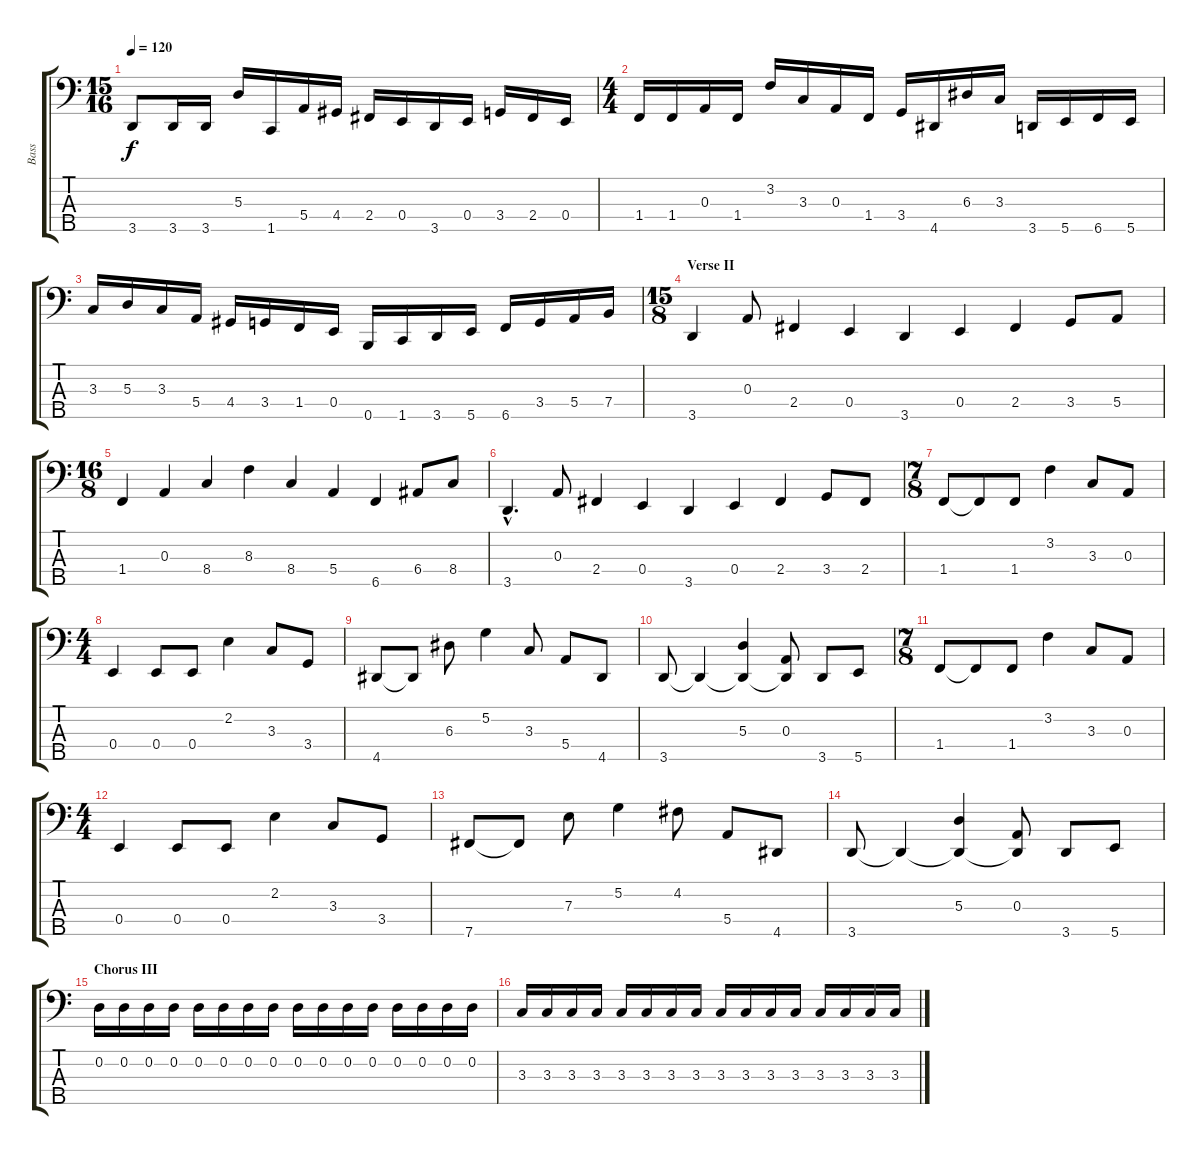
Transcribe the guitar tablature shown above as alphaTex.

\track ("Bass" "Bass") {instrument electricbassfinger}
\staff {score tabs}
\tuning (G2 D2 A1 E1 B0) {hide}
\ts (15 16)
\tempo 120
\clef f4
\ks c
3.5.8{dy f} 3.5.16 3.5.16 5.3.16 1.5.16 5.4.16 4.4.16 2.4.16 0.4.16 3.5.16 0.4.16 3.4.16 2.4.16 0.4.16 |
\ts (4 4)
1.4.16 1.4.16 0.3.16 1.4.16 3.2.16 3.3.16 0.3.16 1.4.16 3.4.16 4.5.16 6.3.16 3.3.16 3.5.16 5.5.16 6.5.16 5.5.16 |
3.3.16 5.3.16 3.3.16 5.4.16 4.4.16 3.4.16 1.4.16 0.4.16 0.5.16 1.5.16 3.5.16 5.5.16 6.5.16 3.4.16 5.4.16 7.4.16 |
\ts (15 8)
\section ("" "Verse II")
3.5.4{instrument electricbassfinger} 0.3.8 2.4.4 0.4.4 3.5.4 0.4.4 2.4.4 3.4.8 5.4.8 |
\ts (16 8)
1.4.4 0.3.4 8.4.4 8.3.4 8.4.4 5.4.4 6.5.4 6.4.8 8.4.8 |
3.5{hac}.4{d} 0.3.8 2.4.4 0.4.4 3.5.4 0.4.4 2.4.4 3.4.8 2.4.8 |
\ts (7 8)
1.4.8 1.4{t}.8 1.4.8 3.2.4 3.3.8 0.3.8 |
\ts (4 4)
0.4.4 0.4.8 0.4.8 2.2.4 3.3.8 3.4.8 |
4.5.8 4.5{t}.8 6.3.8 5.2.4 3.3.8 5.4.8 4.5.8 |
3.5.8 3.5{t}.4 (5.3 3.5{t}).4 (0.3 3.5{t}).8 3.5.8 5.5.8 |
\ts (7 8)
1.4.8 1.4{t}.8 1.4.8 3.2.4 3.3.8 0.3.8 |
\ts (4 4)
0.4.4 0.4.8 0.4.8 2.2.4 3.3.8 3.4.8 |
7.5.8 7.5{t}.8 7.3.8 5.2.4 4.2.8 5.4.8 4.5.8 |
3.5.8 3.5{t}.4 (5.3 3.5{t}).4 (0.3 3.5{t}).8 3.5.8 5.5.8 |
\section ("" "Chorus III")
0.2.16 0.2.16 0.2.16 0.2.16 0.2.16 0.2.16 0.2.16 0.2.16 0.2.16 0.2.16 0.2.16 0.2.16 0.2.16 0.2.16 0.2.16 0.2.16 |
3.3.16 3.3.16 3.3.16 3.3.16 3.3.16 3.3.16 3.3.16 3.3.16 3.3.16 3.3.16 3.3.16 3.3.16 3.3.16 3.3.16 3.3.16 3.3.16
